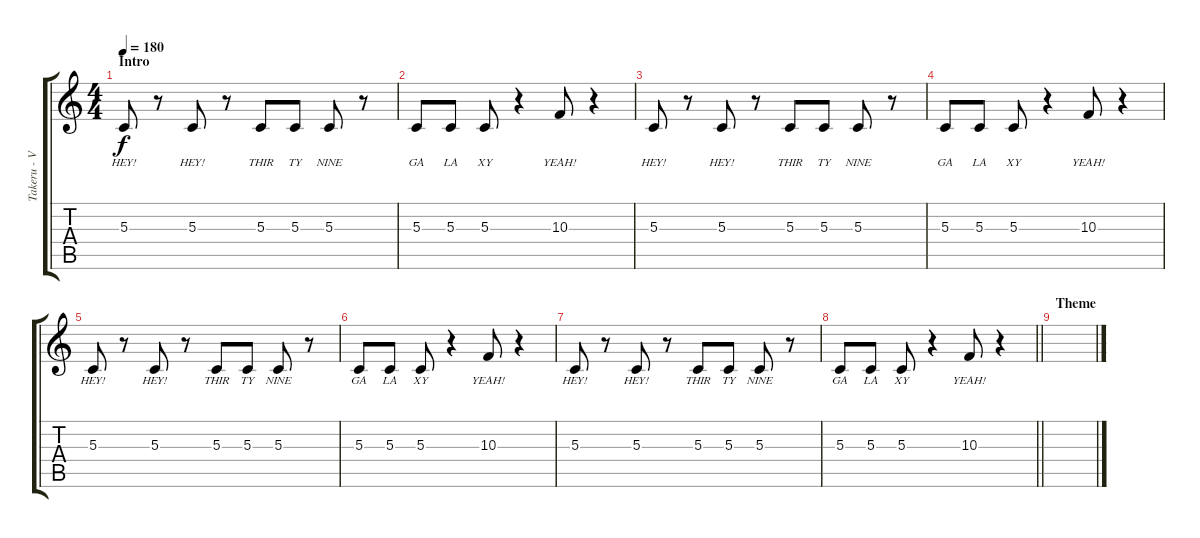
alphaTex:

\track ("Takeru - Vocals" "Takeru - V") {instrument clarinet}
\staff {score tabs}
\tuning (E4 B3 G3 D3 A2 D2) {hide}
\ts (4 4)
\section ("" "Intro")
\tempo 180
\clef g2
\ks c
5.3.8{lyrics (0 "HEY!") lyrics (1 "") lyrics (2 "") lyrics (3 "") lyrics (4 "") dy f volume 10 instrument clarinet} r.8 5.3.8{lyrics (0 "HEY!") lyrics (1 "") lyrics (2 "") lyrics (3 "") lyrics (4 "")} r.8 5.3.8{lyrics (0 "THIR") lyrics (1 "") lyrics (2 "") lyrics (3 "") lyrics (4 "")} 5.3.8{lyrics (0 "TY") lyrics (1 "") lyrics (2 "") lyrics (3 "") lyrics (4 "")} 5.3.8{lyrics (0 "NINE") lyrics (1 "") lyrics (2 "") lyrics (3 "") lyrics (4 "")} r.8 |
5.3.8{lyrics (0 "GA") lyrics (1 "") lyrics (2 "") lyrics (3 "") lyrics (4 "")} 5.3.8{lyrics (0 "LA") lyrics (1 "") lyrics (2 "") lyrics (3 "") lyrics (4 "")} 5.3.8{lyrics (0 "XY") lyrics (1 "") lyrics (2 "") lyrics (3 "") lyrics (4 "")} r.4 10.3.8{lyrics (0 "YEAH!") lyrics (1 "") lyrics (2 "") lyrics (3 "") lyrics (4 "")} r.4 |
5.3.8{lyrics (0 "HEY!") lyrics (1 "") lyrics (2 "") lyrics (3 "") lyrics (4 "")} r.8 5.3.8{lyrics (0 "HEY!") lyrics (1 "") lyrics (2 "") lyrics (3 "") lyrics (4 "")} r.8 5.3.8{lyrics (0 "THIR") lyrics (1 "") lyrics (2 "") lyrics (3 "") lyrics (4 "")} 5.3.8{lyrics (0 "TY") lyrics (1 "") lyrics (2 "") lyrics (3 "") lyrics (4 "")} 5.3.8{lyrics (0 "NINE") lyrics (1 "") lyrics (2 "") lyrics (3 "") lyrics (4 "")} r.8 |
5.3.8{lyrics (0 "GA") lyrics (1 "") lyrics (2 "") lyrics (3 "") lyrics (4 "")} 5.3.8{lyrics (0 "LA") lyrics (1 "") lyrics (2 "") lyrics (3 "") lyrics (4 "")} 5.3.8{lyrics (0 "XY") lyrics (1 "") lyrics (2 "") lyrics (3 "") lyrics (4 "")} r.4 10.3.8{lyrics (0 "YEAH!") lyrics (1 "") lyrics (2 "") lyrics (3 "") lyrics (4 "")} r.4 |
5.3.8{lyrics (0 "HEY!") lyrics (1 "") lyrics (2 "") lyrics (3 "") lyrics (4 "")} r.8 5.3.8{lyrics (0 "HEY!") lyrics (1 "") lyrics (2 "") lyrics (3 "") lyrics (4 "")} r.8 5.3.8{lyrics (0 "THIR") lyrics (1 "") lyrics (2 "") lyrics (3 "") lyrics (4 "")} 5.3.8{lyrics (0 "TY") lyrics (1 "") lyrics (2 "") lyrics (3 "") lyrics (4 "")} 5.3.8{lyrics (0 "NINE") lyrics (1 "") lyrics (2 "") lyrics (3 "") lyrics (4 "")} r.8 |
5.3.8{lyrics (0 "GA") lyrics (1 "") lyrics (2 "") lyrics (3 "") lyrics (4 "")} 5.3.8{lyrics (0 "LA") lyrics (1 "") lyrics (2 "") lyrics (3 "") lyrics (4 "")} 5.3.8{lyrics (0 "XY") lyrics (1 "") lyrics (2 "") lyrics (3 "") lyrics (4 "")} r.4 10.3.8{lyrics (0 "YEAH!") lyrics (1 "") lyrics (2 "") lyrics (3 "") lyrics (4 "")} r.4 |
5.3.8{lyrics (0 "HEY!") lyrics (1 "") lyrics (2 "") lyrics (3 "") lyrics (4 "")} r.8 5.3.8{lyrics (0 "HEY!") lyrics (1 "") lyrics (2 "") lyrics (3 "") lyrics (4 "")} r.8 5.3.8{lyrics (0 "THIR") lyrics (1 "") lyrics (2 "") lyrics (3 "") lyrics (4 "")} 5.3.8{lyrics (0 "TY") lyrics (1 "") lyrics (2 "") lyrics (3 "") lyrics (4 "")} 5.3.8{lyrics (0 "NINE") lyrics (1 "") lyrics (2 "") lyrics (3 "") lyrics (4 "")} r.8 |
\barLineRight lightlight
5.3.8{lyrics (0 "GA") lyrics (1 "") lyrics (2 "") lyrics (3 "") lyrics (4 "")} 5.3.8{lyrics (0 "LA") lyrics (1 "") lyrics (2 "") lyrics (3 "") lyrics (4 "")} 5.3.8{lyrics (0 "XY") lyrics (1 "") lyrics (2 "") lyrics (3 "") lyrics (4 "")} r.4 10.3.8{lyrics (0 "YEAH!") lyrics (1 "") lyrics (2 "") lyrics (3 "") lyrics (4 "")} r.4 |
\section ("" "Theme")
